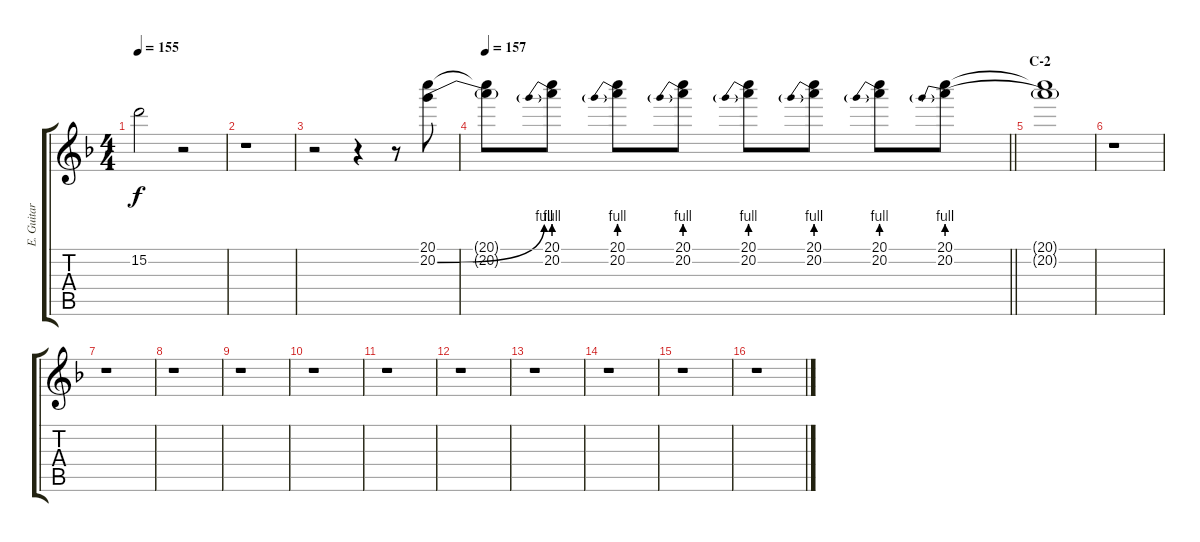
\track ("E. Guitar" "E. Guitar") {instrument overdrivenguitar}
\staff {score tabs}
\tuning (E4 B3 G3 D3 A2 E2) {hide}
\ts (4 4)
\tempo 155
\clef g2
\ks f
15.2{t}.2{dy f} r.2 |
r.1 |
r.2 r.4 r.8 (20.1 20.2{be (bend 0 0 60 4)}).8 |
\tempo 157
\barLineRight lightlight
(20.1{t} 20.2{t}).8 (20.1 20.2{be (prebend 0 4 60 4)}).8 (20.1 20.2{be (prebend 0 4 60 4)}).8 (20.1 20.2{be (prebend 0 4 60 4)}).8 (20.1 20.2{be (prebend 0 4 60 4)}).8 (20.1 20.2{be (prebend 0 4 60 4)}).8 (20.1 20.2{be (prebend 0 4 60 4)}).8 (20.1 20.2{be (prebend 0 4 60 4)}).8 |
\section ("" "C-2")
(20.1{t} 20.2{t}).1 |
r.1 |
r.1 |
r.1 |
r.1 |
r.1 |
r.1 |
r.1 |
r.1 |
r.1 |
r.1 |
r.1
